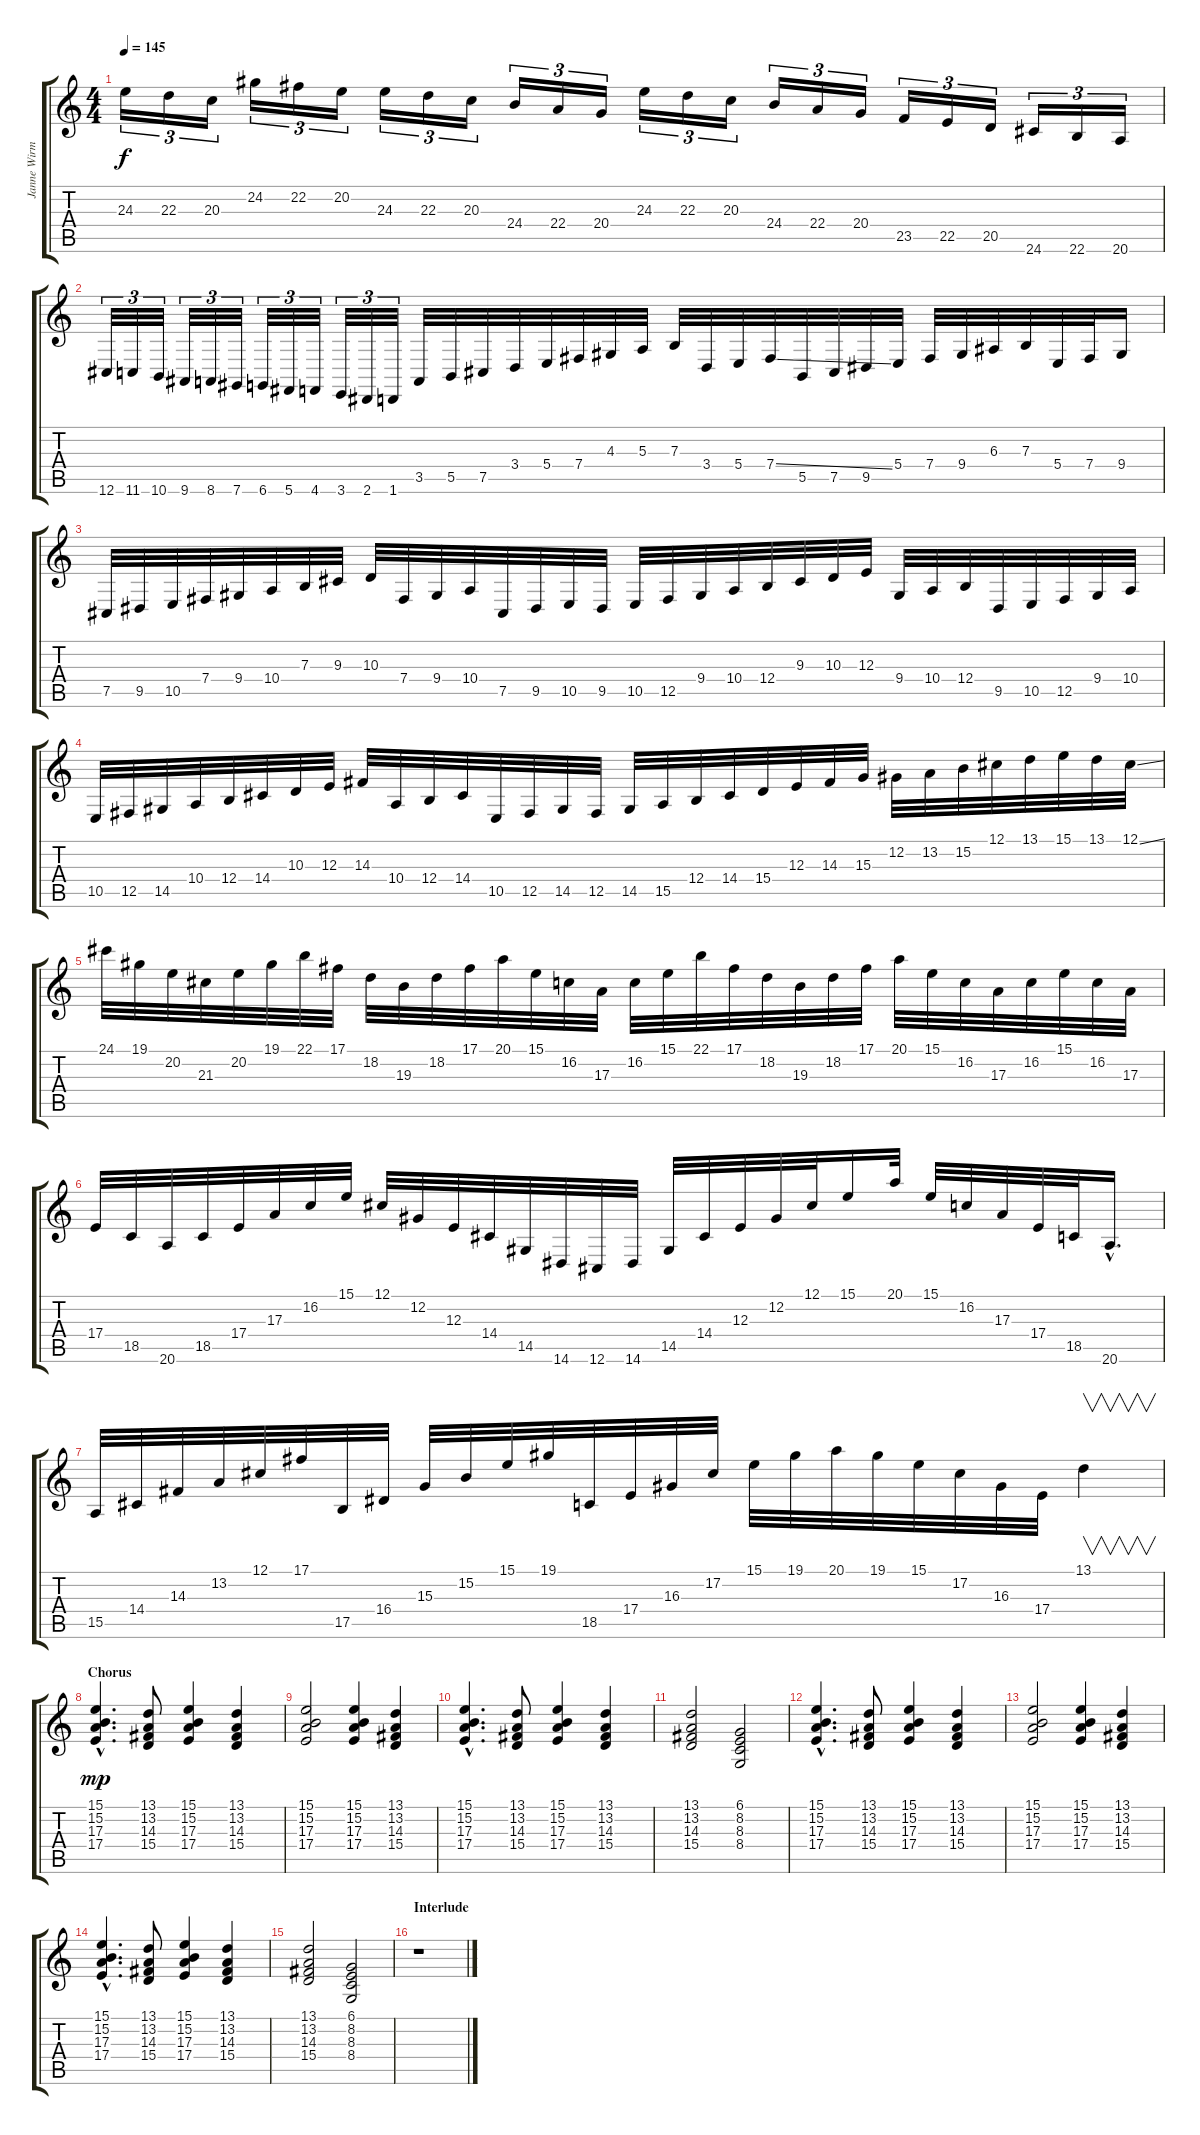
\track ("Janne Wirman" "Janne Wirm") {instrument stringensemble1}
\staff {score tabs}
\tuning (Db4 Ab3 E3 B2 Gb2 Db2) {hide}
\ts (4 4)
\tempo 145
\clef g2
\ks c
24.3.16{tu (3 2) dy f} 22.3.16{tu (3 2)} 20.3.16{tu (3 2)} 24.2.16{tu (3 2)} 22.2.16{tu (3 2)} 20.2.16{tu (3 2)} 24.3.16{tu (3 2)} 22.3.16{tu (3 2)} 20.3.16{tu (3 2)} 24.4.16{tu (3 2)} 22.4.16{tu (3 2)} 20.4.16{tu (3 2)} 24.3.16{tu (3 2)} 22.3.16{tu (3 2)} 20.3.16{tu (3 2)} 24.4.16{tu (3 2)} 22.4.16{tu (3 2)} 20.4.16{tu (3 2)} 23.5.16{tu (3 2)} 22.5.16{tu (3 2)} 20.5.16{tu (3 2)} 24.6.16{tu (3 2)} 22.6.16{tu (3 2)} 20.6.16{tu (3 2)} |
12.6.32{tu (3 2)} 11.6.32{tu (3 2)} 10.6.32{tu (3 2)} 9.6.32{tu (3 2)} 8.6.32{tu (3 2)} 7.6.32{tu (3 2)} 6.6.32{tu (3 2)} 5.6.32{tu (3 2)} 4.6.32{tu (3 2)} 3.6.32{tu (3 2)} 2.6.32{tu (3 2)} 1.6.32{tu (3 2)} 3.5.32 5.5.32 7.5.32 3.4.32 5.4.32 7.4.32 4.3.32 5.3.32 7.3.32 3.4.32 5.4.32 7.4{ss}.32 5.5.32 7.5.32 9.5.32 5.4.32 7.4.32 9.4.32 6.3.32 7.3.32 5.4.32 7.4.32 9.4.16 |
7.5.32 9.5.32 10.5.32 7.4.32 9.4.32 10.4.32 7.3.32 9.3.32 10.3.32 7.4.32 9.4.32 10.4.32 7.5.32 9.5.32 10.5.32 9.5.32 10.5.32 12.5.32 9.4.32 10.4.32 12.4.32 9.3.32 10.3.32 12.3.32 9.4.32 10.4.32 12.4.32 9.5.32 10.5.32 12.5.32 9.4.32 10.4.32 |
10.5.32 12.5.32 14.5.32 10.4.32 12.4.32 14.4.32 10.3.32 12.3.32 14.3.32 10.4.32 12.4.32 14.4.32 10.5.32 12.5.32 14.5.32 12.5.32 14.5.32 15.5.32 12.4.32 14.4.32 15.4.32 12.3.32 14.3.32 15.3.32 12.2.32 13.2.32 15.2.32 12.1.32 13.1.32 15.1.32 13.1.32 12.1{ss}.32 |
24.1.32 19.1.32 20.2.32 21.3.32 20.2.32 19.1.32 22.1.32 17.1.32 18.2.32 19.3.32 18.2.32 17.1.32 20.1.32 15.1.32 16.2.32 17.3.32 16.2.32 15.1.32 22.1.32 17.1.32 18.2.32 19.3.32 18.2.32 17.1.32 20.1.32 15.1.32 16.2.32 17.3.32 16.2.32 15.1.32 16.2.32 17.3.32 |
17.4.32 18.5.32 20.6.32 18.5.32 17.4.32 17.3.32 16.2.32 15.1.32 12.1.32 12.2.32 12.3.32 14.4.32 14.5.32 14.6.32 12.6.32 14.6.32 14.5.32 14.4.32 12.3.32 12.2.32 12.1.32 15.1.16 20.1.32 15.1.32 16.2.32 17.3.32 17.4.32 18.5.32 20.6{hac}.16{d} |
15.5.32 14.4.32 14.3.32 13.2.32 12.1.32 17.1.32 17.5.32 16.4.32 15.3.32 15.2.32 15.1.32 19.1.32 18.5.32 17.4.32 16.3.32 17.2.32 15.1.32 19.1.32 20.1.32 19.1.32 15.1.32 17.2.32 16.3.32 17.4.32 13.1.4{v} |
\section ("" "Chorus")
(15.1{hac} 15.2{hac} 17.3{hac} 17.4{hac}).4{d dy mp instrument stringensemble1} (13.1 13.2 14.3 15.4).8 (15.1 15.2 17.3 17.4).4 (13.1 13.2 14.3 15.4).4 |
(15.1 15.2 17.3 17.4).2{instrument stringensemble1} (15.1 15.2 17.3 17.4).4 (13.1 13.2 14.3 15.4).4 |
(15.1{hac} 15.2{hac} 17.3{hac} 17.4{hac}).4{d instrument stringensemble1} (13.1 13.2 14.3 15.4).8 (15.1 15.2 17.3 17.4).4 (13.1 13.2 14.3 15.4).4 |
(13.1 13.2 14.3 15.4).2{instrument stringensemble1} (6.1 8.2 8.3 8.4).2 |
(15.1{hac} 15.2{hac} 17.3{hac} 17.4{hac}).4{d instrument stringensemble1} (13.1 13.2 14.3 15.4).8 (15.1 15.2 17.3 17.4).4 (13.1 13.2 14.3 15.4).4 |
(15.1 15.2 17.3 17.4).2{instrument stringensemble1} (15.1 15.2 17.3 17.4).4 (13.1 13.2 14.3 15.4).4 |
(15.1{hac} 15.2{hac} 17.3{hac} 17.4{hac}).4{d instrument stringensemble1} (13.1 13.2 14.3 15.4).8 (15.1 15.2 17.3 17.4).4 (13.1 13.2 14.3 15.4).4 |
(13.1 13.2 14.3 15.4).2{instrument stringensemble1} (6.1 8.2 8.3 8.4).2 |
\section ("" "Interlude")
r.1
